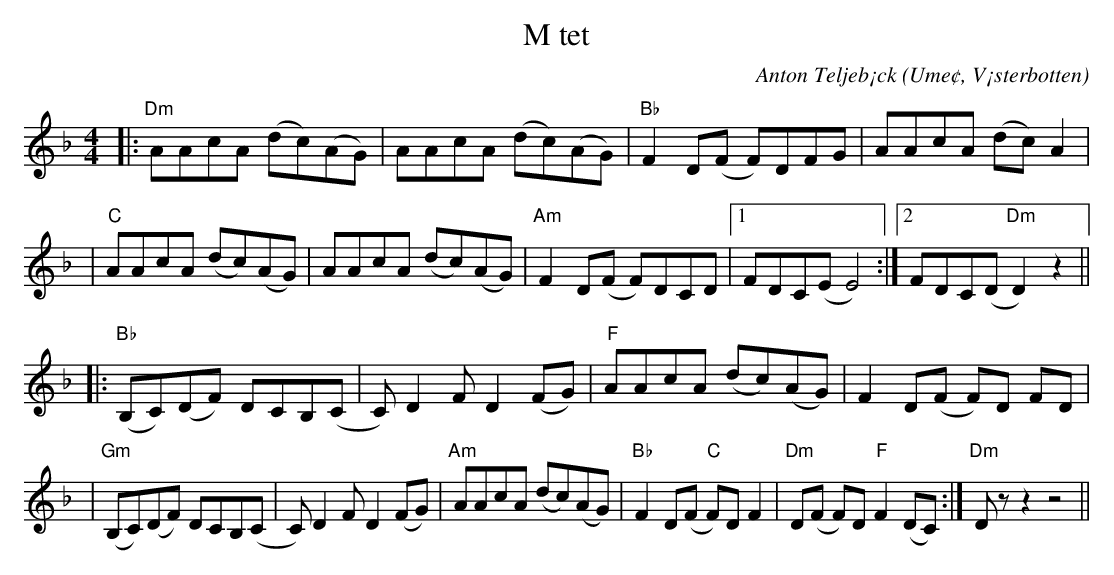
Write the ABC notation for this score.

X:1
T:M tet
C:Anton Teljeb¡ck
O:Ume¢, V¡sterbotten
M:4/4
L:1/8
K:Dm
|: "Dm" AAcA (dc)(AG) | AAcA (dc)(AG) | "Bb" F2D(F F)DFG | AAcA (dc)A2 |
|"C" AAcA (dc)(AG) | AAcA (dc)(AG) |"Am" F2D(F F)DCD |1 FDC(E E4) :|2 FDC(D "Dm"D2)z2 ||
|:"Bb"(B,C)(DF) DCB,(C | C)D2F D2(FG) |"F" AAcA (dc)(AG) | F2 D(F F)D FD |
|"Gm" (B,C)(DF) DCB,(C | C)D2F D2(FG) |"Am" AAcA (dc)(AG) | "Bb" F2D(F "C" F)DF2 |"Dm"D(F F)D "F"F2 (DC):|"Dm"Dz z2 z4 ||
